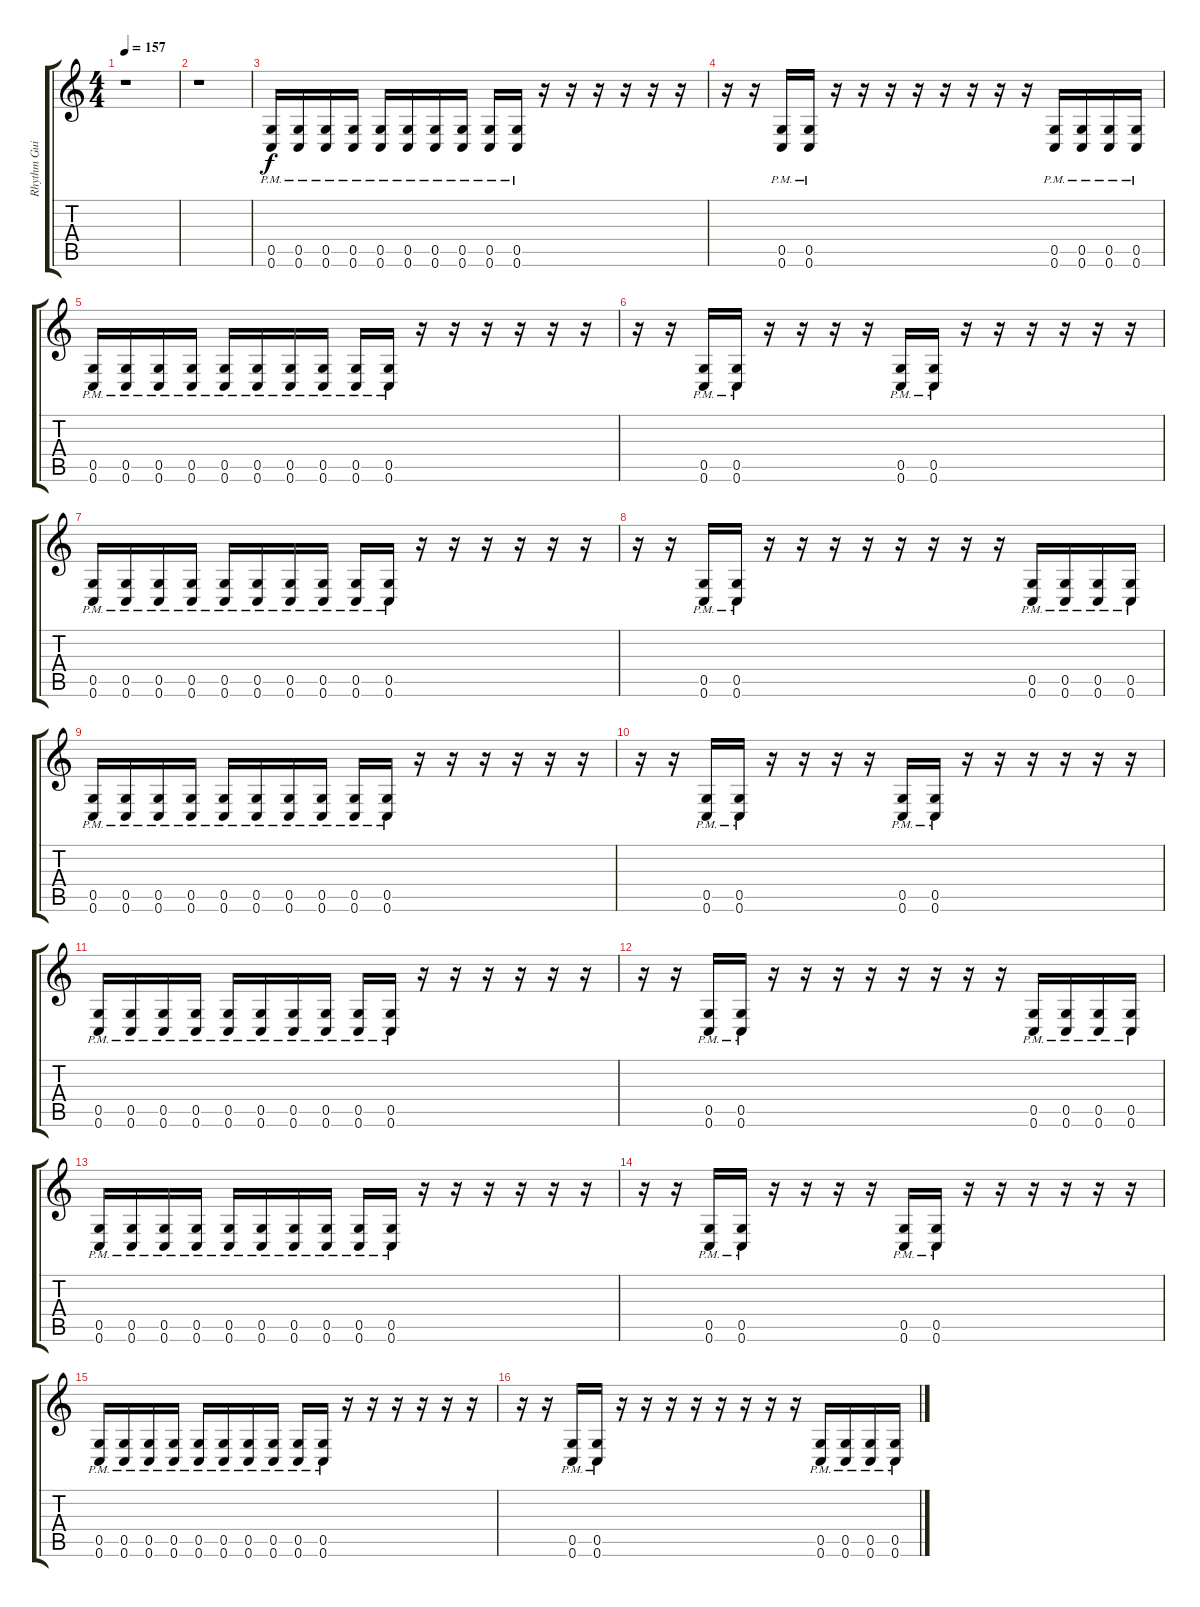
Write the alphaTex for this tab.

\track ("Rhythm Guitar 1" "Rhythm Gui") {instrument distortionguitar}
\staff {score tabs}
\tuning (D4 A3 F3 C3 G2 C2) {hide}
\ts (4 4)
\tempo 157
\clef g2
\ks c
r.1{dy f} |
r.1 |
(0.5{pm} 0.6{pm}).16 (0.5{pm} 0.6{pm}).16 (0.5{pm} 0.6{pm}).16 (0.5{pm} 0.6{pm}).16 (0.5{pm} 0.6{pm}).16 (0.5{pm} 0.6{pm}).16 (0.5{pm} 0.6{pm}).16 (0.5{pm} 0.6{pm}).16 (0.5{pm} 0.6{pm}).16 (0.5{pm} 0.6{pm}).16 r.16 r.16 r.16 r.16 r.16 r.16 |
r.16 r.16 (0.5{pm} 0.6{pm}).16 (0.5{pm} 0.6{pm}).16 r.16 r.16 r.16 r.16 r.16 r.16 r.16 r.16 (0.5{pm} 0.6{pm}).16 (0.5{pm} 0.6{pm}).16 (0.5{pm} 0.6{pm}).16 (0.5{pm} 0.6{pm}).16 |
(0.5{pm} 0.6{pm}).16 (0.5{pm} 0.6{pm}).16 (0.5{pm} 0.6{pm}).16 (0.5{pm} 0.6{pm}).16 (0.5{pm} 0.6{pm}).16 (0.5{pm} 0.6{pm}).16 (0.5{pm} 0.6{pm}).16 (0.5{pm} 0.6{pm}).16 (0.5{pm} 0.6{pm}).16 (0.5{pm} 0.6{pm}).16 r.16 r.16 r.16 r.16 r.16 r.16 |
r.16 r.16 (0.5{pm} 0.6{pm}).16 (0.5{pm} 0.6{pm}).16 r.16 r.16 r.16 r.16 (0.5{pm} 0.6{pm}).16 (0.5{pm} 0.6{pm}).16 r.16 r.16 r.16 r.16 r.16 r.16 |
(0.5{pm} 0.6{pm}).16 (0.5{pm} 0.6{pm}).16 (0.5{pm} 0.6{pm}).16 (0.5{pm} 0.6{pm}).16 (0.5{pm} 0.6{pm}).16 (0.5{pm} 0.6{pm}).16 (0.5{pm} 0.6{pm}).16 (0.5{pm} 0.6{pm}).16 (0.5{pm} 0.6{pm}).16 (0.5{pm} 0.6{pm}).16 r.16 r.16 r.16 r.16 r.16 r.16 |
r.16 r.16 (0.5{pm} 0.6{pm}).16 (0.5{pm} 0.6{pm}).16 r.16 r.16 r.16 r.16 r.16 r.16 r.16 r.16 (0.5{pm} 0.6{pm}).16 (0.5{pm} 0.6{pm}).16 (0.5{pm} 0.6{pm}).16 (0.5{pm} 0.6{pm}).16 |
(0.5{pm} 0.6{pm}).16 (0.5{pm} 0.6{pm}).16 (0.5{pm} 0.6{pm}).16 (0.5{pm} 0.6{pm}).16 (0.5{pm} 0.6{pm}).16 (0.5{pm} 0.6{pm}).16 (0.5{pm} 0.6{pm}).16 (0.5{pm} 0.6{pm}).16 (0.5{pm} 0.6{pm}).16 (0.5{pm} 0.6{pm}).16 r.16 r.16 r.16 r.16 r.16 r.16 |
r.16 r.16 (0.5{pm} 0.6{pm}).16 (0.5{pm} 0.6{pm}).16 r.16 r.16 r.16 r.16 (0.5{pm} 0.6{pm}).16 (0.5{pm} 0.6{pm}).16 r.16 r.16 r.16 r.16 r.16 r.16 |
(0.5{pm} 0.6{pm}).16 (0.5{pm} 0.6{pm}).16 (0.5{pm} 0.6{pm}).16 (0.5{pm} 0.6{pm}).16 (0.5{pm} 0.6{pm}).16 (0.5{pm} 0.6{pm}).16 (0.5{pm} 0.6{pm}).16 (0.5{pm} 0.6{pm}).16 (0.5{pm} 0.6{pm}).16 (0.5{pm} 0.6{pm}).16 r.16 r.16 r.16 r.16 r.16 r.16 |
r.16 r.16 (0.5{pm} 0.6{pm}).16 (0.5{pm} 0.6{pm}).16 r.16 r.16 r.16 r.16 r.16 r.16 r.16 r.16 (0.5{pm} 0.6{pm}).16 (0.5{pm} 0.6{pm}).16 (0.5{pm} 0.6{pm}).16 (0.5{pm} 0.6{pm}).16 |
(0.5{pm} 0.6{pm}).16 (0.5{pm} 0.6{pm}).16 (0.5{pm} 0.6{pm}).16 (0.5{pm} 0.6{pm}).16 (0.5{pm} 0.6{pm}).16 (0.5{pm} 0.6{pm}).16 (0.5{pm} 0.6{pm}).16 (0.5{pm} 0.6{pm}).16 (0.5{pm} 0.6{pm}).16 (0.5{pm} 0.6{pm}).16 r.16 r.16 r.16 r.16 r.16 r.16 |
r.16 r.16 (0.5{pm} 0.6{pm}).16 (0.5{pm} 0.6{pm}).16 r.16 r.16 r.16 r.16 (0.5{pm} 0.6{pm}).16 (0.5{pm} 0.6{pm}).16 r.16 r.16 r.16 r.16 r.16 r.16 |
(0.5{pm} 0.6{pm}).16 (0.5{pm} 0.6{pm}).16 (0.5{pm} 0.6{pm}).16 (0.5{pm} 0.6{pm}).16 (0.5{pm} 0.6{pm}).16 (0.5{pm} 0.6{pm}).16 (0.5{pm} 0.6{pm}).16 (0.5{pm} 0.6{pm}).16 (0.5{pm} 0.6{pm}).16 (0.5{pm} 0.6{pm}).16 r.16 r.16 r.16 r.16 r.16 r.16 |
r.16 r.16 (0.5{pm} 0.6{pm}).16 (0.5{pm} 0.6{pm}).16 r.16 r.16 r.16 r.16 r.16 r.16 r.16 r.16 (0.5{pm} 0.6{pm}).16 (0.5{pm} 0.6{pm}).16 (0.5{pm} 0.6{pm}).16 (0.5{pm} 0.6{pm}).16
